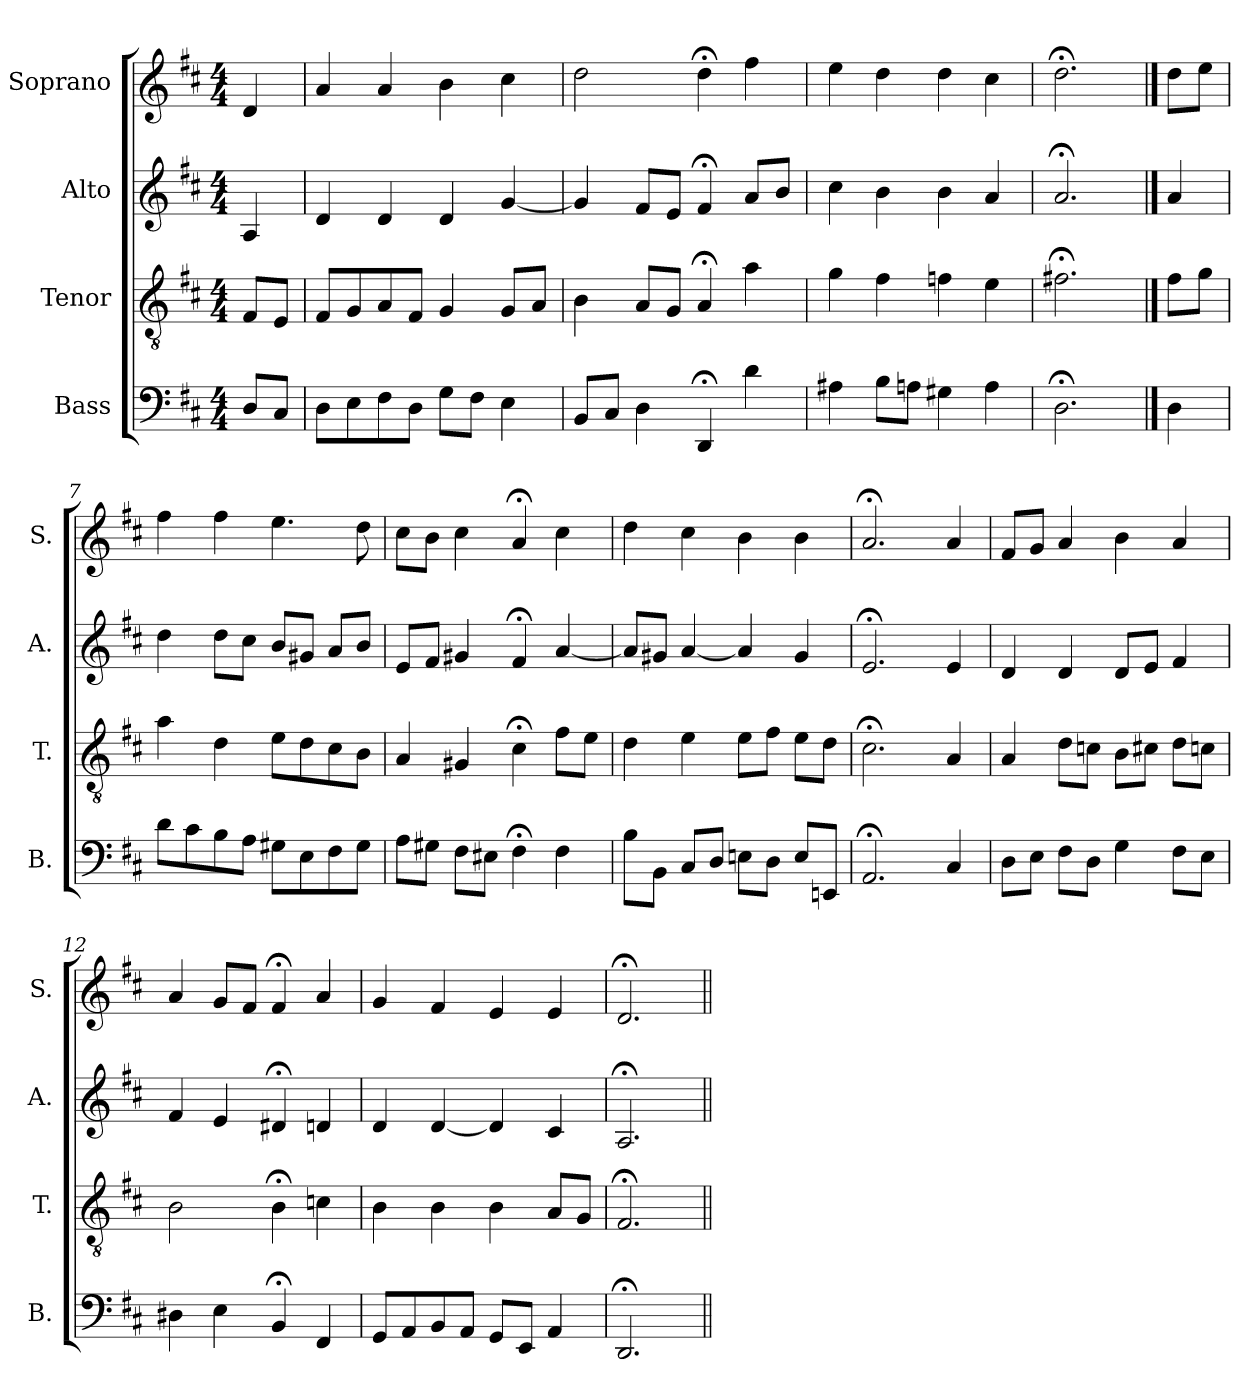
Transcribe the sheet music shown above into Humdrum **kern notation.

**kern	**kern	**kern	**kern
*part4	*part3	*part2	*part1
*staff4	*staff3	*staff2	*staff1
*I"Bass	*I"Tenor	*I"Alto	*I"Soprano
*I'B.	*I'T.	*I'A.	*I'S.
*clefF4	*clefGv2	*clefG2	*clefG2
*	*ITrd7c12	*	*
*k[f#c#]	*k[f#c#]	*k[f#c#]	*k[f#c#]
*D:	*D:	*D:	*D:
*M4/4	*M4/4	*M4/4	*M4/4
=1	=1	=1	=1
8D/L	8FF#/L	4A/	4d/
8C#/J	8EE/J	.	.
=2	=2	=2	=2
8D\L	8FF#/L	4d/	4a/
8E\	8GG/	.	.
8F#\	8AA/	4d/	4a/
8D\J	8FF#/J	.	.
8G\L	4GG/	4d/	4b\
8F#\J	.	.	.
4E\	8GG/L	[4g/	4cc#\
.	8AA/J	.	.
=3	=3	=3	=3
8BB/L	4BB\	4g/]	2dd\
8C#/J	.	.	.
4D\	8AA/L	8f#/L	.
.	8GG/J	8e/J	.
4DD;</	4AA;</	4f#;</	4dd;<\
4d\	4A\	8a/L	4ff#\
.	.	8b/J	.
=4	=4	=4	=4
4A#X\	4G\	4cc#\	4ee\
8B\L	4F#\	4b\	4dd\
8An\J	.	.	.
4G#X\	4Fn\	4b\	4dd\
4A\	4E\	4a/	4cc#\
=5	=5	=5	=5
2.D;<\	2.F#X;<\	2.a;</	2.dd;<\
==6	==6	==6	==6
4D\	8F#\L	4a/	8dd\L
.	8G\J	.	8ee\J
!!LO:LB:g=z
=7	=7	=7	=7
8d\L	4A\	4dd\	4ff#\
8c#\	.	.	.
8B\	4D\	8dd\L	4ff#\
8A\J	.	8cc#\J	.
8G#X\L	8E\L	8b/L	4.ee\
8E\	8D\	8g#X/J	.
8F#\	8C#\	8a/L	.
8G#\J	8BB\J	8b/J	8dd\
=8	=8	=8	=8
8A\L	4AA/	8e/L	8cc#\L
8G#X\J	.	8f#/J	8b\J
8F#\L	4GG#X/	4g#X/	4cc#\
8E#X\J	.	.	.
4F#;<\	4C#;<\	4f#;</	4a;</
4F#\	8F#\L	[4a/	4cc#\
.	8E\J	.	.
=9	=9	=9	=9
8B\L	4D\	8a/L]	4dd\
8BB\J	.	8g#X/J	.
8C#/L	4E\	[4a/	4cc#\
8D/J	.	.	.
8En\L	8E\L	4a/]	4b\
8D\J	8F#\J	.	.
8E/L	8E\L	4g#/	4b\
8EEn/J	8D\J	.	.
=10	=10	=10	=10
2.AA;</	2.C#;<\	2.e;</	2.a;</
4C#/	4AA/	4e/	4a/
!!LO:PB:g=z
=11	=11	=11	=11
8D\L	4AA/	4d/	8f#/L
8E\J	.	.	8g/J
8F#\L	8D\L	4d/	4a/
8D\J	8Cn\J	.	.
4G\	8BB\L	8d/L	4b\
.	8C#X\J	8e/J	.
8F#\L	8D\L	4f#/	4a/
8E\J	8Cn\J	.	.
=12	=12	=12	=12
4D#X\	2BB\	4f#/	4a/
4E\	.	4e/	8g/L
.	.	.	8f#/J
4BB;</	4BB;<\	4d#X;</	4f#;</
4FF#/	4Cn\	4dn/	4a/
=13	=13	=13	=13
8GG/L	4BB\	4d/	4g/
8AA/	.	.	.
8BB/	4BB\	[4d/	4f#/
8AA/J	.	.	.
8GG/L	4BB\	4d/]	4e/
8EE/J	.	.	.
4AA/	8AA/L	4c#/	4e/
.	8GG/J	.	.
=14	=14	=14	=14
2.DD;</	2.FF#;</	2.A;</	2.d;</
=||	=||	=||	=||
*-	*-	*-	*-
